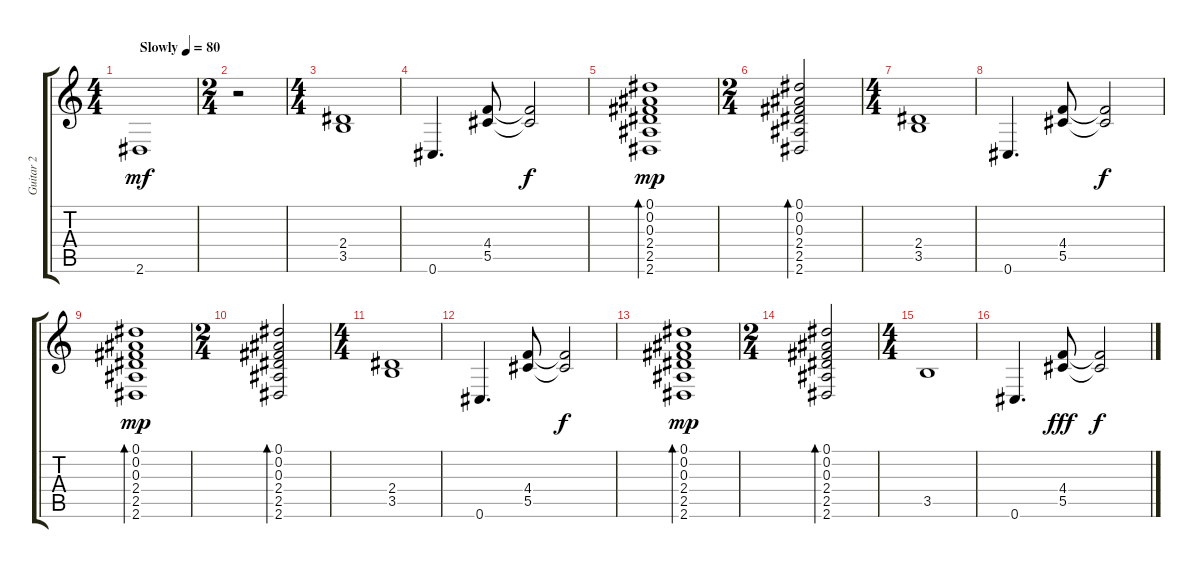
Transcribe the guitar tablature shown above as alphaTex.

\track ("Guitar 2" "Guitar 2") {instrument electricguitarclean}
\staff {score tabs}
\tuning (Eb4 Bb3 Gb3 Db3 Ab2 Db2) {hide}
\ts (4 4)
\tempo (80 "Slowly")
\clef g2
\ks c
2.6.1{dy mf instrument electricguitarclean} |
\ts (2 4)
r.2 |
\ts (4 4)
(2.4 3.5).1 |
0.6.4{d} (4.4 5.5).8 (4.4{t} 5.5{t}).2{dy f} |
(0.1 0.2 0.3 2.4 2.5 2.6).1{bd 120 dy mp} |
\ts (2 4)
(0.1 0.2 0.3 2.4 2.5 2.6).2{bd 120} |
\ts (4 4)
(2.4 3.5).1 |
0.6.4{d} (4.4 5.5).8 (4.4{t} 5.5{t}).2{dy f} |
(0.1 0.2 0.3 2.4 2.5 2.6).1{bd 120 dy mp} |
\ts (2 4)
(0.1 0.2 0.3 2.4 2.5 2.6).2{bd 120} |
\ts (4 4)
(2.4 3.5).1 |
0.6.4{d} (4.4 5.5).8 (4.4{t} 5.5{t}).2{dy f} |
(0.1 0.2 0.3 2.4 2.5 2.6).1{bd 120 dy mp} |
\ts (2 4)
(0.1 0.2 0.3 2.4 2.5 2.6).2{bd 120} |
\ts (4 4)
3.5.1 |
0.6.4{d} (4.4 5.5).8{dy fff volume 16} (4.4{t} 5.5{t}).2{dy f}
